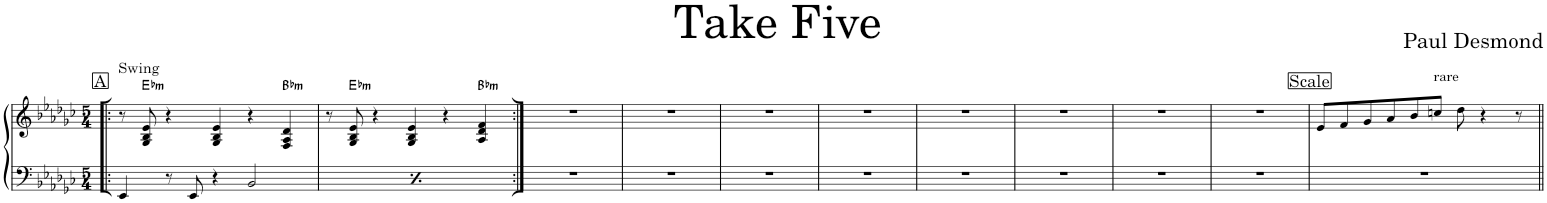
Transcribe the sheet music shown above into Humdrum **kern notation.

**kern	**kern	**harte
*part1	*part1	*part1
*staff2	*staff1	*
*I"Piano	*	*
*I'Piano	*	*
*clefF4	*clefG2	*
*k[b-e-a-d-g-c-]	*k[b-e-a-d-g-c-]	*
*M5/4	*M5/4	*
!!LO:REH:place=s1:a:cj:fs=14:t=A
=1!|:	=1!|:	=1!|:
!	!LO:TX:a:t=Swing	!
4EE-/	8r	.
!	!	!LO:H:kt=m
.	8G-/ 8B-/ 8e-/	Eb:min
8r	4r	.
8EE-/	.	.
4r	4G-/ 4B-/ 4e-/	.
2BB-/	4r	.
!	!	!LO:H:kt=m
.	4F/ 4A-/ 4d-/	Bb:min
=2	=2	=2
4EE-/	8r	.
!	!	!LO:H:kt=m
.	8G-/ 8B-/ 8e-/	Eb:min
8r	4r	.
8EE-/	.	.
4r	4G-/ 4B-/ 4e-/	.
2BB-/	4r	.
!	!	!LO:H:kt=m
.	4A-/ 4d-/ 4f/	Bb:min
=3:|!	=3:|!	=3:|!
4%5r	4%5r	.
=4	=4	=4
4%5r	4%5r	.
=5	=5	=5
4%5r	4%5r	.
=6	=6	=6
4%5r	4%5r	.
=7	=7	=7
4%5r	4%5r	.
=8	=8	=8
4%5r	4%5r	.
=9	=9	=9
4%5r	4%5r	.
=10	=10	=10
4%5r	4%5r	.
!!LO:REH:place=s1:a:cj:fs=14:t=Scale
=11	=11	=11
4%5r	8e-/L	.
.	8f/	.
.	8g-/	.
.	8a-/	.
.	8b-/	.
!	!LO:TX:a:t=rare	!
.	8ccn/J	.
.	8dd-\	.
.	4r	.
.	8r	.
=||	=||	=||
*-	*-	*-
